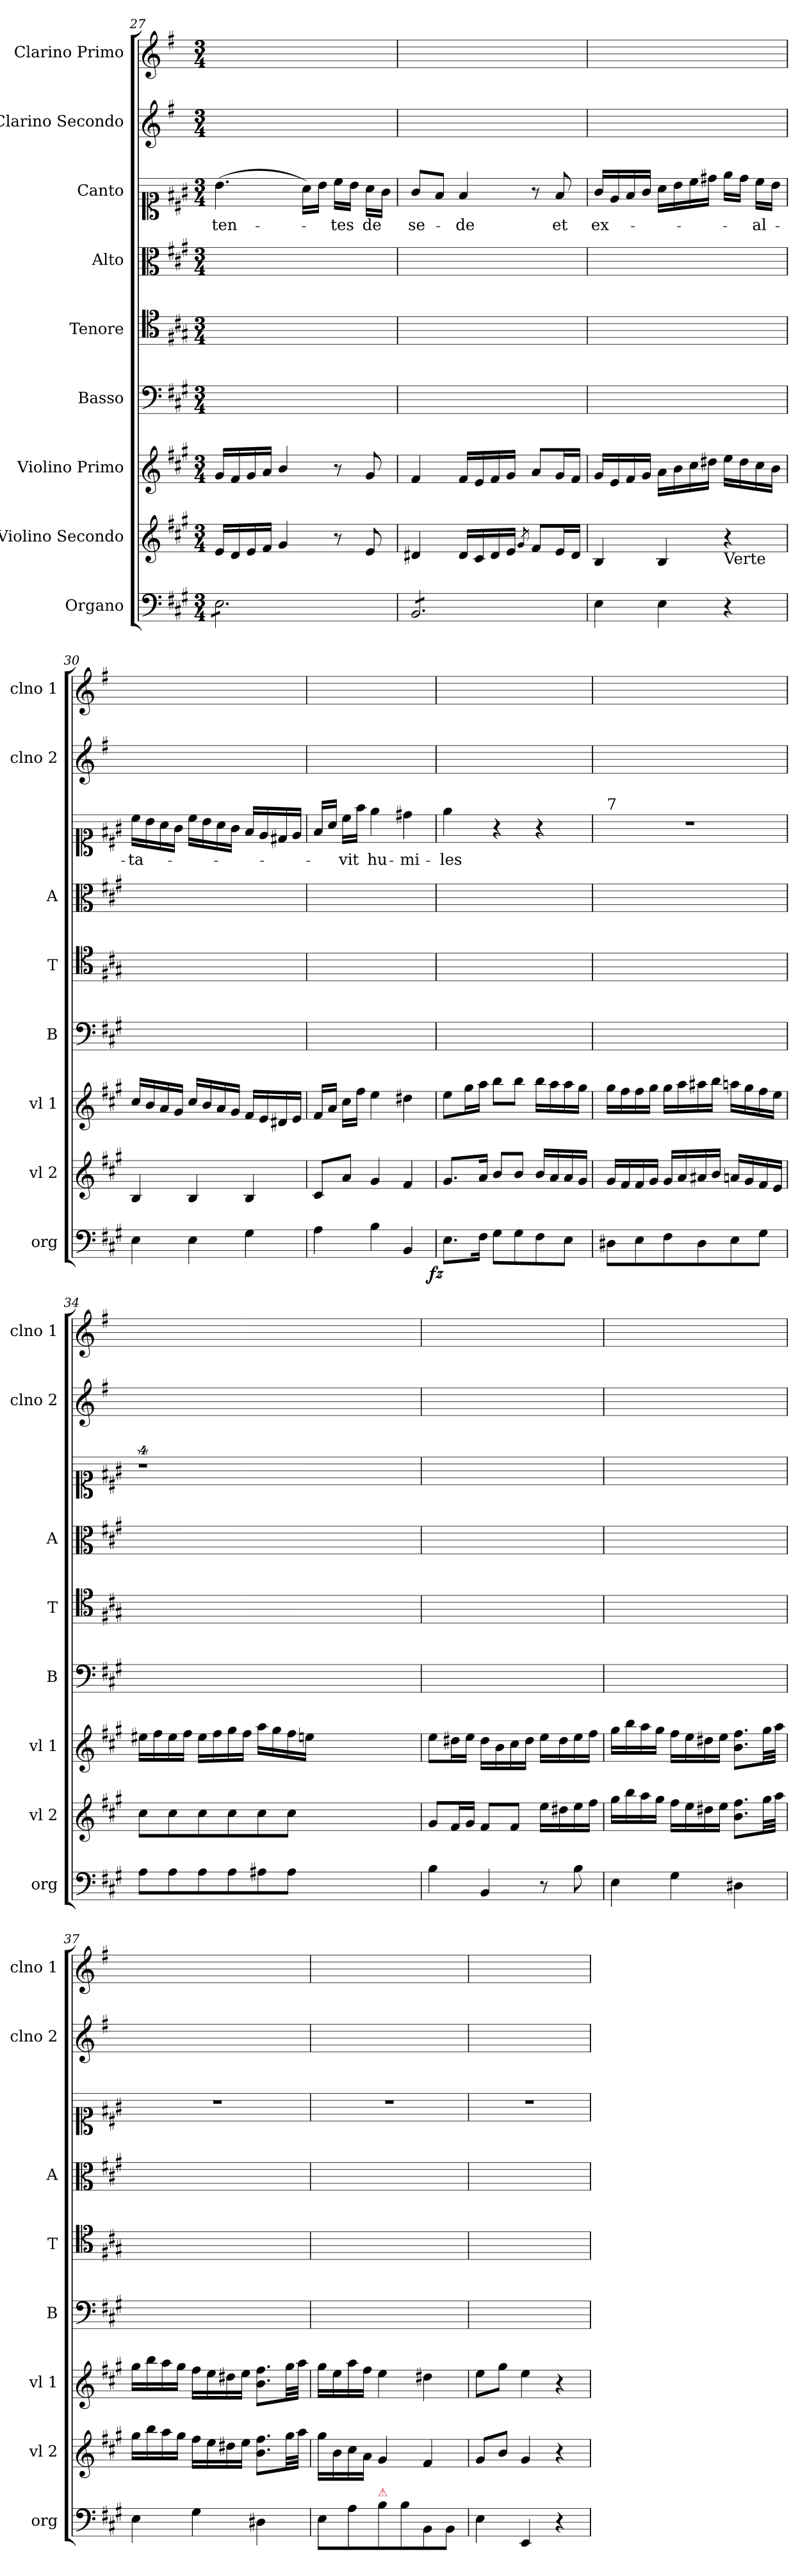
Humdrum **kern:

**kern	**dynam	**kern	**dynam	**kern	**dynam	**kern	**kern	**kern	**kern	**text	**kern	**kern
*part9	*part9	*part8	*part8	*part7	*part7	*part6	*part5	*part4	*part3	*part3	*part2	*part1
*staff9	*staff9	*staff8	*staff8	*staff7	*staff7	*staff6	*staff5	*staff4	*staff3	*staff3	*staff2	*staff1
*I"Organo	*	*I"Violino Secondo	*	*I"Violino Primo	*	*I"Basso	*I"Tenore	*I"Alto	*I"Canto	*	*I"Clarino Secondo	*I"Clarino Primo
*I'org	*	*I'vl 2	*	*I'vl 1	*	*I'B	*I'T	*I'A	*	*	*I'clno 2	*I'clno 1
*clefF4	*	*clefG2	*	*clefG2	*	*clefF4	*clefC4	*clefC3	*clefC1	*	*clefG2	*clefG2
*	*	*	*	*	*	*	*	*	*	*	*ITrd-1c-2	*ITrd-1c-2
*k[f#c#g#]	*	*k[f#c#g#]	*	*k[f#c#g#]	*	*k[f#c#g#]	*k[f#c#g#]	*k[f#c#g#]	*k[f#c#g#]	*	*k[f#c#g#]	*k[f#c#g#]
*A:	*	*A:	*	*A:	*	*A:	*A:	*A:	*A:	*	*A:	*A:
*M3/4	*	*M3/4	*	*M3/4	*	*M3/4	*M3/4	*M3/4	*M3/4	*	*M3/4	*M3/4
=27	=27	=27	=27	=27	=27	=27	=27	=27	=27	=27	=27	=27
*tremolo	*	*	*	*	*	*	*	*	*	*	*	*
8E\L	.	16e/LL	.	16g#/LL	.	2.ryy	2.ryy	2.ryy	(4.b\	-ten-	2.ryy	2.ryy
.	.	16d/	.	16f#/	.	.	.	.	.	.	.	.
8E\	.	16e/	.	16g#/	.	.	.	.	.	.	.	.
.	.	16f#/JJ	.	16a/JJ	.	.	.	.	.	.	.	.
8E\	.	4g#/	.	4b/	.	.	.	.	.	.	.	.
8E\	.	.	.	.	.	.	.	.	16a\LL)	.	.	.
.	.	.	.	.	.	.	.	.	16b\JJ	.	.	.
8E\	.	8r	.	8r	.	.	.	.	16cc#\LL	-tes	.	.
.	.	.	.	.	.	.	.	.	16b\JJ	.	.	.
8E\J	.	8e/	.	8g#/	.	.	.	.	16a\LL	de	.	.
.	.	.	.	.	.	.	.	.	16g#\JJ	.	.	.
=28	=28	=28	=28	=28	=28	=28	=28	=28	=28	=28	=28	=28
8BB/L	.	4d#X/	.	4f#/	.	2.ryy	2.ryy	2.ryy	8g#/L	se-	2.ryy	2.ryy
8BB/	.	.	.	.	.	.	.	.	8f#/J	.	.	.
8BB/	.	16d#/LL	.	16f#/LL	.	.	.	.	4f#/	-de	.	.
.	.	16c#/	.	16e/	.	.	.	.	.	.	.	.
8BB/	.	16d#/	.	16f#/	.	.	.	.	.	.	.	.
.	.	16e/JJ	.	16g#/JJ	.	.	.	.	.	.	.	.
.	.	8qg#/	.	.	.	.	.	.	.	.	.	.
8BB/	.	8f#/L	.	8a/L	.	.	.	.	8r	.	.	.
8BB/J	.	16e/L	.	16g#/L	.	.	.	.	8f#/	et	.	.
*Xtremolo	*	*	*	*	*	*	*	*	*	*	*	*
.	.	16d#/JJ	.	16f#/JJ	.	.	.	.	.	.	.	.
=29	=29	=29	=29	=29	=29	=29	=29	=29	=29	=29	=29	=29
4E\	.	4B/	.	16g#/LL	.	2.ryy	2.ryy	2.ryy	16g#/LL	ex-	2.ryy	2.ryy
.	.	.	.	16e/	.	.	.	.	16e/	.	.	.
.	.	.	.	16f#/	.	.	.	.	16f#/	.	.	.
.	.	.	.	16g#/JJ	.	.	.	.	16g#/JJ	.	.	.
4E\	.	4B/	.	16a\LL	.	.	.	.	16a\LL	.	.	.
.	.	.	.	16b\	.	.	.	.	16b\	.	.	.
.	.	.	.	16cc#\	.	.	.	.	16cc#\	.	.	.
.	.	.	.	16dd#X\JJ	.	.	.	.	16dd#X\JJ	.	.	.
!	!	!LO:TX:b:t=Verte	!	!	!	!	!	!	!	!	!	!
4r	.	4r	.	16ee\LL	.	.	.	.	16ee\LL	.	.	.
.	.	.	.	16dd#\	.	.	.	.	16dd#\JJ	.	.	.
.	.	.	.	16cc#\	.	.	.	.	16cc#\LL	-al-	.	.
.	.	.	.	16b\JJ	.	.	.	.	16b\JJ	.	.	.
=30	=30	=30	=30	=30	=30	=30	=30	=30	=30	=30	=30	=30
4E\	.	4B/	.	16cc#/LL	.	2.ryy	2.ryy	2.ryy	16cc#\LL	-ta-	2.ryy	2.ryy
.	.	.	.	16b/	.	.	.	.	16b\	.	.	.
.	.	.	.	16a/	.	.	.	.	16a\	.	.	.
.	.	.	.	16g#/JJ	.	.	.	.	16g#\JJ	.	.	.
4E\	.	4B/	.	16cc#/LL	.	.	.	.	16cc#\LL	.	.	.
.	.	.	.	16b/	.	.	.	.	16b\	.	.	.
.	.	.	.	16a/	.	.	.	.	16a\	.	.	.
.	.	.	.	16g#/JJ	.	.	.	.	16g#\JJ	.	.	.
4G#\	.	4B/	.	16f#/LL	.	.	.	.	16f#/LL	.	.	.
.	.	.	.	16e/	.	.	.	.	16e/	.	.	.
.	.	.	.	16d#X/	.	.	.	.	16d#X/	.	.	.
.	.	.	.	16e/JJ	.	.	.	.	16e/JJ	.	.	.
=31	=31	=31	=31	=31	=31	=31	=31	=31	=31	=31	=31	=31
4A\	.	8c#/L	.	16f#/LL	.	2.ryy	2.ryy	2.ryy	16f#/LL	.	2.ryy	2.ryy
.	.	.	.	16a/JJ	.	.	.	.	16a/JJ	.	.	.
.	.	8a/J	.	16cc#\LL	.	.	.	.	16cc#\LL	-vit	.	.
.	.	.	.	16ff#\JJ	.	.	.	.	16ff#\JJ	.	.	.
4B\	.	4g#/	.	4ee\	.	.	.	.	4ee\	hu-	.	.
4BB/	.	4f#/	.	4dd#X\	.	.	.	.	4dd#X\	-mi-	.	.
=32	=32	=32	=32	=32	=32	=32	=32	=32	=32	=32	=32	=32
!	!LO:DY:rj	!	!LO:DY:a:rj	!	!LO:DY:a:rj	!	!	!	!	!	!	!
8.E\L	fz	8.g#/L	for	8ee\L	f&colon;	2.ryy	2.ryy	2.ryy	4ee\	-les	2.ryy	2.ryy
.	.	.	.	16gg#\L	.	.	.	.	.	.	.	.
16F#\Jk	.	16a/Jk	.	16aa\JJ	.	.	.	.	.	.	.	.
8G#\L	.	8b/L	.	8bb\L	.	.	.	.	4r	.	.	.
8G#\	.	8b/J	.	8bb\J	.	.	.	.	.	.	.	.
8F#\	.	16b/LL	.	16bb\LL	.	.	.	.	4r	.	.	.
.	.	16a/	.	16aa\	.	.	.	.	.	.	.	.
8E\J	.	16a/	.	16aa\	.	.	.	.	.	.	.	.
.	.	16g#/JJ	.	16gg#\JJ	.	.	.	.	.	.	.	.
=33	=33	=33	=33	=33	=33	=33	=33	=33	=33	=33	=33	=33
!	!	!	!	!	!	!	!	!	!LO:TX:a:t=7	!	!	!
8D#X\L	.	16g#/LL	.	16gg#\LL	.	2.ryy	2.ryy	2.ryy	2.r	.	2.ryy	2.ryy
.	.	16f#/	.	16ff#\	.	.	.	.	.	.	.	.
8E\	.	16f#/	.	16ff#\	.	.	.	.	.	.	.	.
.	.	16g#/JJ	.	16gg#\JJ	.	.	.	.	.	.	.	.
8F#\	.	16g#/LL	.	16gg#\LL	.	.	.	.	.	.	.	.
.	.	16a/	.	16aa\	.	.	.	.	.	.	.	.
8D#\	.	16a#X/	.	16aa#X\	.	.	.	.	.	.	.	.
.	.	16b/JJ	.	16bb\JJ	.	.	.	.	.	.	.	.
8E\	.	16an/LL	.	16aan\LL	.	.	.	.	.	.	.	.
.	.	16g#/	.	16gg#\	.	.	.	.	.	.	.	.
8G#\J	.	16f#/	.	16ff#\	.	.	.	.	.	.	.	.
.	.	16e/JJ	.	16ee\JJ	.	.	.	.	.	.	.	.
=34	=34	=34	=34	=34	=34	=34	=34	=34	=34	=34	=34	=34
8A\L	.	8cc#\L	.	16ee#X\LL	.	2.ryy	2.ryy	2.ryy	4%9r	.	2.ryy	2.ryy
.	.	.	.	16ff#\	.	.	.	.	.	.	.	.
8A\	.	8cc#\	.	16ee#\	.	.	.	.	.	.	.	.
.	.	.	.	16ff#\JJ	.	.	.	.	.	.	.	.
8A\	.	8cc#\	.	16ee#\LL	.	.	.	.	.	.	.	.
.	.	.	.	16ff#\	.	.	.	.	.	.	.	.
8A\	.	8cc#\	.	16gg#\	.	.	.	.	.	.	.	.
.	.	.	.	16ff#\JJ	.	.	.	.	.	.	.	.
8A#X\	.	8cc#\	.	16aa\LL	.	.	.	.	.	.	.	.
.	.	.	.	16gg#\	.	.	.	.	.	.	.	.
8A#\J	.	8cc#\J	.	16ff#\	.	.	.	.	.	.	.	.
.	.	.	.	16een\JJ	.	.	.	.	.	.	.	.
1.ryy	.	1.ryy	.	1.ryy	.	1.ryy	1.ryy	1.ryy	.	.	1.ryy	1.ryy
=35	=35	=35	=35	=35	=35	=35	=35	=35	=35	=35	=35	=35
4B\	.	8g#/L	.	8ee\L	.	2.ryy	2.ryy	2.ryy	2.ryy	.	2.ryy	2.ryy
.	.	16f#/L	.	16dd#X\L	.	.	.	.	.	.	.	.
.	.	16g#/JJ	.	16ee\JJ	.	.	.	.	.	.	.	.
4BB/	.	8f#/L	.	16dd#\LL	.	.	.	.	.	.	.	.
.	.	.	.	16b\	.	.	.	.	.	.	.	.
.	.	8f#/J	.	16cc#\	.	.	.	.	.	.	.	.
.	.	.	.	16dd#\JJ	.	.	.	.	.	.	.	.
8r	.	16ee\LL	.	16ee\LL	.	.	.	.	.	.	.	.
.	.	16dd#X\	.	16dd#\	.	.	.	.	.	.	.	.
8B\	.	16ee\	.	16ee\	.	.	.	.	.	.	.	.
.	.	16ff#\JJ	.	16ff#\JJ	.	.	.	.	.	.	.	.
=36	=36	=36	=36	=36	=36	=36	=36	=36	=36	=36	=36	=36
4E\	.	16gg#\LL	.	16gg#\LL	.	2.ryy	2.ryy	2.ryy	2.ryy	.	2.ryy	2.ryy
.	.	16bb\	.	16bb\	.	.	.	.	.	.	.	.
.	.	16aa\	.	16aa\	.	.	.	.	.	.	.	.
.	.	16gg#\JJ	.	16gg#\JJ	.	.	.	.	.	.	.	.
4G#\	.	16ff#\LL	.	16ff#\LL	.	.	.	.	.	.	.	.
.	.	16ee\	.	16ee\	.	.	.	.	.	.	.	.
.	.	16dd#X\	.	16dd#X\	.	.	.	.	.	.	.	.
.	.	16ee\JJ	.	16ee\JJ	.	.	.	.	.	.	.	.
4D#X\	.	8.b\ 8.ff#\L	.	8.b\ 8.ff#\L	.	.	.	.	.	.	.	.
.	.	32gg#\LL	.	32gg#\LL	.	.	.	.	.	.	.	.
.	.	32aa\JJJ	.	32aa\JJJ	.	.	.	.	.	.	.	.
=37	=37	=37	=37	=37	=37	=37	=37	=37	=37	=37	=37	=37
4E\	.	16gg#\LL	.	16gg#\LL	.	2.ryy	2.ryy	2.ryy	2.r	.	2.ryy	2.ryy
.	.	16bb\	.	16bb\	.	.	.	.	.	.	.	.
.	.	16aa\	.	16aa\	.	.	.	.	.	.	.	.
.	.	16gg#\JJ	.	16gg#\JJ	.	.	.	.	.	.	.	.
4G#\	.	16ff#\LL	.	16ff#\LL	.	.	.	.	.	.	.	.
.	.	16ee\	.	16ee\	.	.	.	.	.	.	.	.
.	.	16dd#X\	.	16dd#X\	.	.	.	.	.	.	.	.
.	.	16ee\JJ	.	16ee\JJ	.	.	.	.	.	.	.	.
4D#X\	.	8.b\ 8.ff#\L	.	8.b\ 8.ff#\L	.	.	.	.	.	.	.	.
.	.	32gg#\LL	.	32gg#\LL	.	.	.	.	.	.	.	.
.	.	32aa\JJJ	.	32aa\JJJ	.	.	.	.	.	.	.	.
=38	=38	=38	=38	=38	=38	=38	=38	=38	=38	=38	=38	=38
8E\L	.	16gg#\LL	.	16gg#\LL	.	2.ryy	2.ryy	2.ryy	2.r	.	2.ryy	2.ryy
.	.	16b\	.	16ee\	.	.	.	.	.	.	.	.
8A\	.	16cc#\	.	16aa\	.	.	.	.	.	.	.	.
.	.	16a\JJ	.	16ff#\JJ	.	.	.	.	.	.	.	.
!LO:TX:a:color=crimson:t=⚠	!	!	!	!	!	!	!	!	!	!	!	!
8B\	.	4g#/	.	4ee\	.	.	.	.	.	.	.	.
8B\	.	.	.	.	.	.	.	.	.	.	.	.
8BB/	.	4f#/	.	4dd#X\	.	.	.	.	.	.	.	.
8BB/J	.	.	.	.	.	.	.	.	.	.	.	.
=39	=39	=39	=39	=39	=39	=39	=39	=39	=39	=39	=39	=39
4E\	.	8g#/L	.	8ee\L	.	2.ryy	2.ryy	2.ryy	2.r	.	2.ryy	2.ryy
.	.	8b/J	.	8gg#\J	.	.	.	.	.	.	.	.
4EE/	.	4g#/	.	4ee\	.	.	.	.	.	.	.	.
!	!LO:DY:a	!	!	!	!	!	!	!	!	!	!	!
4r	p&colon;	4r	.	4r	.	.	.	.	.	.	.	.
=	=	=	=	=	=	=	=	=	=	=	=	=
*-	*-	*-	*-	*-	*-	*-	*-	*-	*-	*-	*-	*-
